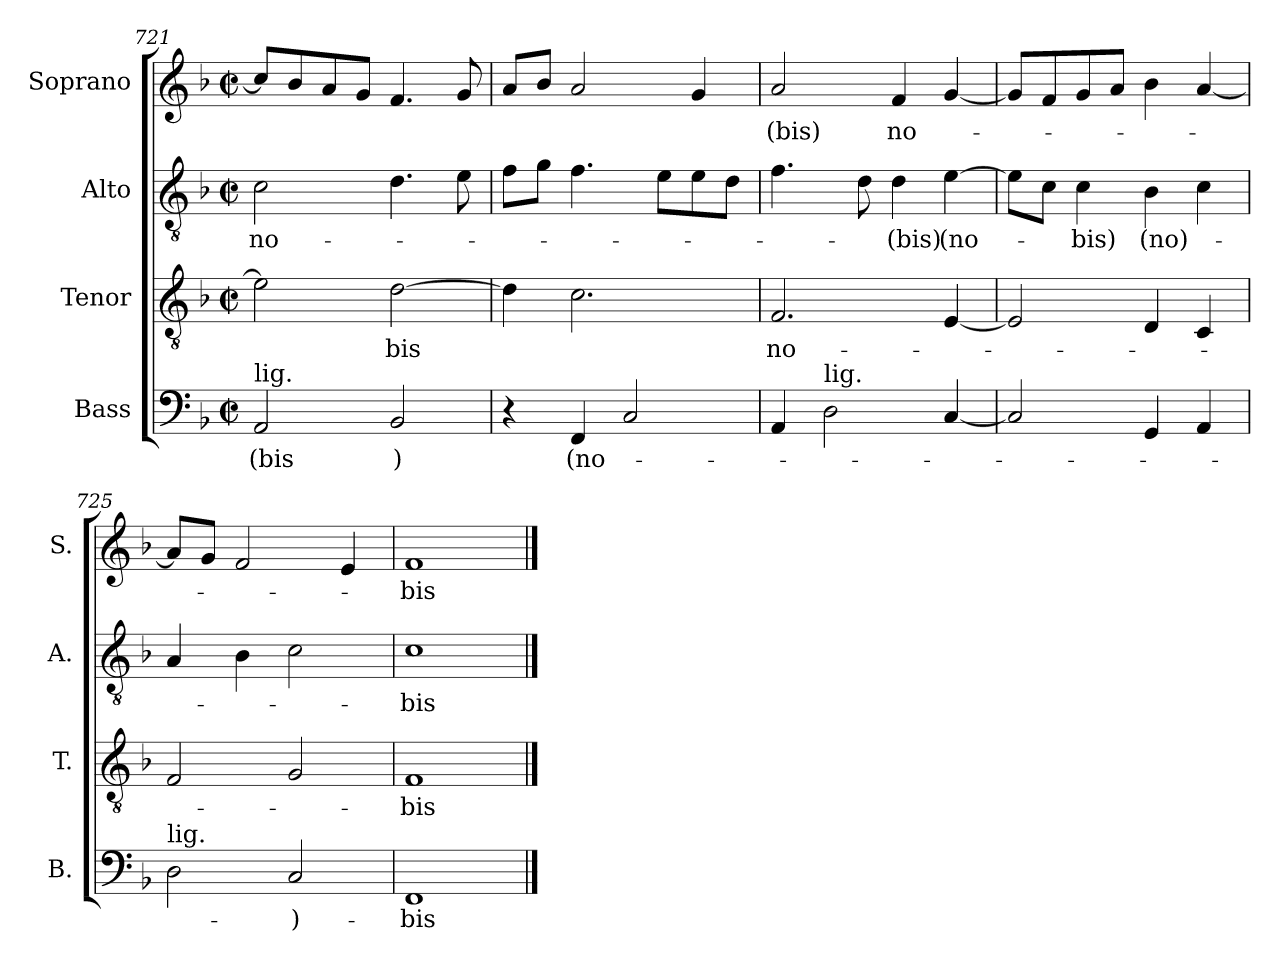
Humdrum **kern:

**kern	**text	**kern	**text	**kern	**text	**kern	**text
*part4	*part4	*part3	*part3	*part2	*part2	*part1	*part1
*staff4	*staff4	*staff3	*staff3	*staff2	*staff2	*staff1	*staff1
*I"Bass	*	*I"Tenor	*	*I"Alto	*	*I"Soprano	*
*I'B.	*	*I'T.	*	*I'A.	*	*I'S.	*
*clefF4	*	*clefGv2	*	*clefGv2	*	*clefG2	*
*k[b-]	*	*k[b-]	*	*k[b-]	*	*k[b-]	*
*M2/2	*	*M2/2	*	*M2/2	*	*M2/2	*
*met(c|)	*	*met(c|)	*	*met(c|)	*	*met(c|)	*
=721	=721	=721	=721	=721	=721	=721	=721
!LO:TX:a:t=lig.	!	!	!	!	!	!	!
!	!LO:LY:b	!	!	!	!LO:LY:b	!	!
2AA/	-(bis	2e\]	.	2c\	no-	8cc/L]	.
.	.	.	.	.	.	8b-/	.
.	.	.	.	.	.	8a/	.
.	.	.	.	.	.	8g/J	.
!	!LO:LY:b	!	!LO:LY:b	!	!	!	!
2BB-/	)	[2d\	-bis	4.d\	.	4.f/	.
.	.	.	.	8e\	.	8g/	.
=722	=722	=722	=722	=722	=722	=722	=722
4r	.	4d\]	.	8f\L	.	8a/L	.
.	.	.	.	8g\J	.	8b-/J	.
!	!LO:LY:b	!	!	!	!	!	!
4FF/	(no-	2.c\	.	4.f\	.	2a/	.
2C/	.	.	.	.	.	.	.
.	.	.	.	8e\L	.	.	.
.	.	.	.	8e\	.	4g/	.
.	.	.	.	8d\J	.	.	.
=723	=723	=723	=723	=723	=723	=723	=723
!	!	!	!LO:LY:b	!	!	!	!LO:LY:b
4AA/	.	2.F/	no-	4.f\	.	2a/	(bis)
!LO:TX:a:t=lig.	!	!	!	!	!	!	!
2D\	.	.	.	.	.	.	.
.	.	.	.	8d\	.	.	.
!	!	!	!	!	!LO:LY:b	!	!LO:LY:b
.	.	.	.	4d\	-(bis)	4f/	no-
!	!	!	!	!	!LO:LY:b	!	!
[4C/	.	[4E/	.	[4e\	(no-	[4g/	.
=724	=724	=724	=724	=724	=724	=724	=724
2C/]	.	2E/]	.	8e\L]	.	8g/L]	.
.	.	.	.	8c\J	.	8f/	.
!	!	!	!	!	!LO:LY:b	!	!
.	.	.	.	4c\	-bis)	8g/	.
.	.	.	.	.	.	8a/J	.
!	!	!	!	!	!LO:LY:b	!	!
4GG/	.	4D/	.	4B-\	(no)-	4b-\	.
4AA/	.	4C/	.	4c\	.	[4a/	.
=725	=725	=725	=725	=725	=725	=725	=725
!LO:TX:a:t=lig.	!	!	!	!	!	!	!
2D\	.	2F/	.	4A/	.	8a/L]	.
.	.	.	.	.	.	8g/J	.
.	.	.	.	4B-\	.	2f/	.
!	!LO:LY:b	!	!	!	!	!	!
2C/	-)-	2G/	.	2c\	.	.	.
.	.	.	.	.	.	4e/	.
=726	=726	=726	=726	=726	=726	=726	=726
!	!LO:LY:b	!	!LO:LY:b	!	!LO:LY:b	!	!LO:LY:b
1FF	-bis	1F	-bis	1c	-bis	1f	-bis
==	==	==	==	==	==	==	==
*-	*-	*-	*-	*-	*-	*-	*-
